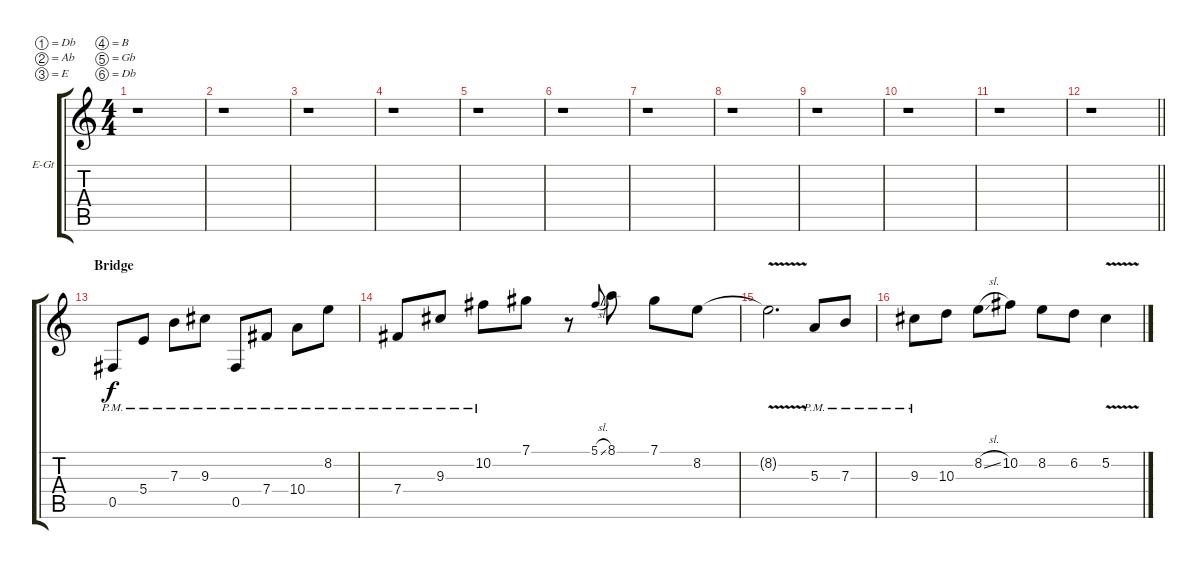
\bracketExtendMode groupsimilarinstruments
\firstSystemTrackNameOrientation horizontal
\otherSystemsTrackNameOrientation horizontal
\track ("Electric Guitar 3" "E-Gt") {instrument distortionguitar}
\staff {score tabs}
\tuning (Db4 Ab3 E3 B2 Gb2 Db2)
\ts (4 4)
\tempo (184 hide)
\clef g2
\ks c
r.1{dy ff} |
r.1 |
r.1 |
r.1 |
r.1 |
r.1 |
r.1 |
r.1 |
r.1 |
r.1 |
r.1 |
\barLineRight lightlight
r.1 |
\section ("" "Bridge")
0.5{pm}.8{dy f} 5.4{pm}.8 7.3{pm}.8 9.3{pm}.8 0.5{pm}.8 7.4{pm}.8 10.4{pm}.8 8.2{pm}.8 |
7.4{pm}.8 9.3{pm}.8 10.2{pm}.8 7.1.8 r.8 5.1{sl}.8{gr onbeat} 8.1.8 7.1.8 8.2.8 |
8.2{v t}.2{d} 5.3{pm}.8 7.3{pm}.8 |
9.3{pm}.8 10.3.8 8.2{sl}.8 10.2.8 8.2.8 6.2.8 5.2{v}.4
